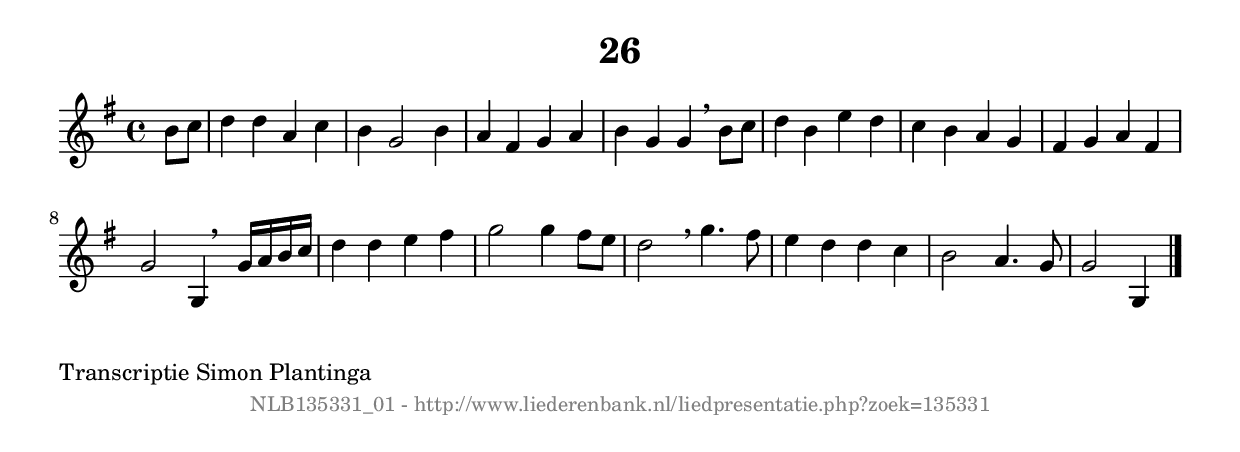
%
% produced by wce2krn 1.64 (7 June 2014)
%
\version"2.16"
#(append! paper-alist '(("long" . (cons (* 210 mm) (* 2000 mm)))))
#(set-default-paper-size "long")
sb = {\breathe}
mBreak = {\breathe }
bBreak = {\breathe }
x = {\once\override NoteHead #'style = #'cross }
gl=\glissando
itime={\override Staff.TimeSignature #'stencil = ##f }
ficta = {\once\set suggestAccidentals = ##t}
fine = {\once\override Score.RehearsalMark #'self-alignment-X = #1 \mark \markup {\italic{Fine}}}
dc = {\once\override Score.RehearsalMark #'self-alignment-X = #1 \mark \markup {\italic{D.C.}}}
dcf = {\once\override Score.RehearsalMark #'self-alignment-X = #1 \mark \markup {\italic{D.C. al Fine}}}
dcc = {\once\override Score.RehearsalMark #'self-alignment-X = #1 \mark \markup {\italic{D.C. al Coda}}}
ds = {\once\override Score.RehearsalMark #'self-alignment-X = #1 \mark \markup {\italic{D.S.}}}
dsf = {\once\override Score.RehearsalMark #'self-alignment-X = #1 \mark \markup {\italic{D.S. al Fine}}}
dsc = {\once\override Score.RehearsalMark #'self-alignment-X = #1 \mark \markup {\italic{D.S. al Coda}}}
pv = {\set Score.repeatCommands = #'((volta "1"))}
sv = {\set Score.repeatCommands = #'((volta "2"))}
tv = {\set Score.repeatCommands = #'((volta "3"))}
qv = {\set Score.repeatCommands = #'((volta "4"))}
xv = {\set Score.repeatCommands = #'((volta #f))}
\header{ tagline = ""
title = "26"
}
\score {{
\key g \major
\relative g'
{
\set melismaBusyProperties = #'()
\partial 32*8
\time 4/4
\tempo 4=120
\override Score.MetronomeMark #'transparent = ##t
\override Score.RehearsalMark #'break-visibility = #(vector #t #t #f)
b8 c8 | d4 d4 a4 c4 | b4 g2 b4 | a4 fis4 g4 a4 | b4 g4 g4 \sb b8 c8 | d4 b4 e4 d4 | c4 b4 a4 g4 | fis4 g4 a4 fis4 | g2 g,4 \bar ":|:" \bBreak
g'16 a16 b16 c16 | d4 d4 e4 fis4 | g2 g4 fis8 e8 | d2 \sb g4. fis8 | e4 d4 d4 c4 | b2 a4. g8 | g2 g,4 \bar "|."
 }}
 \midi { }
 \layout {
            indent = 0.0\cm
}
}
\markup { \wordwrap-string #" 
Transcriptie Simon Plantinga
"}
\markup { \vspace #0 } \markup { \with-color #grey \fill-line { \center-column { \smaller "NLB135331_01 - http://www.liederenbank.nl/liedpresentatie.php?zoek=135331" } } }
